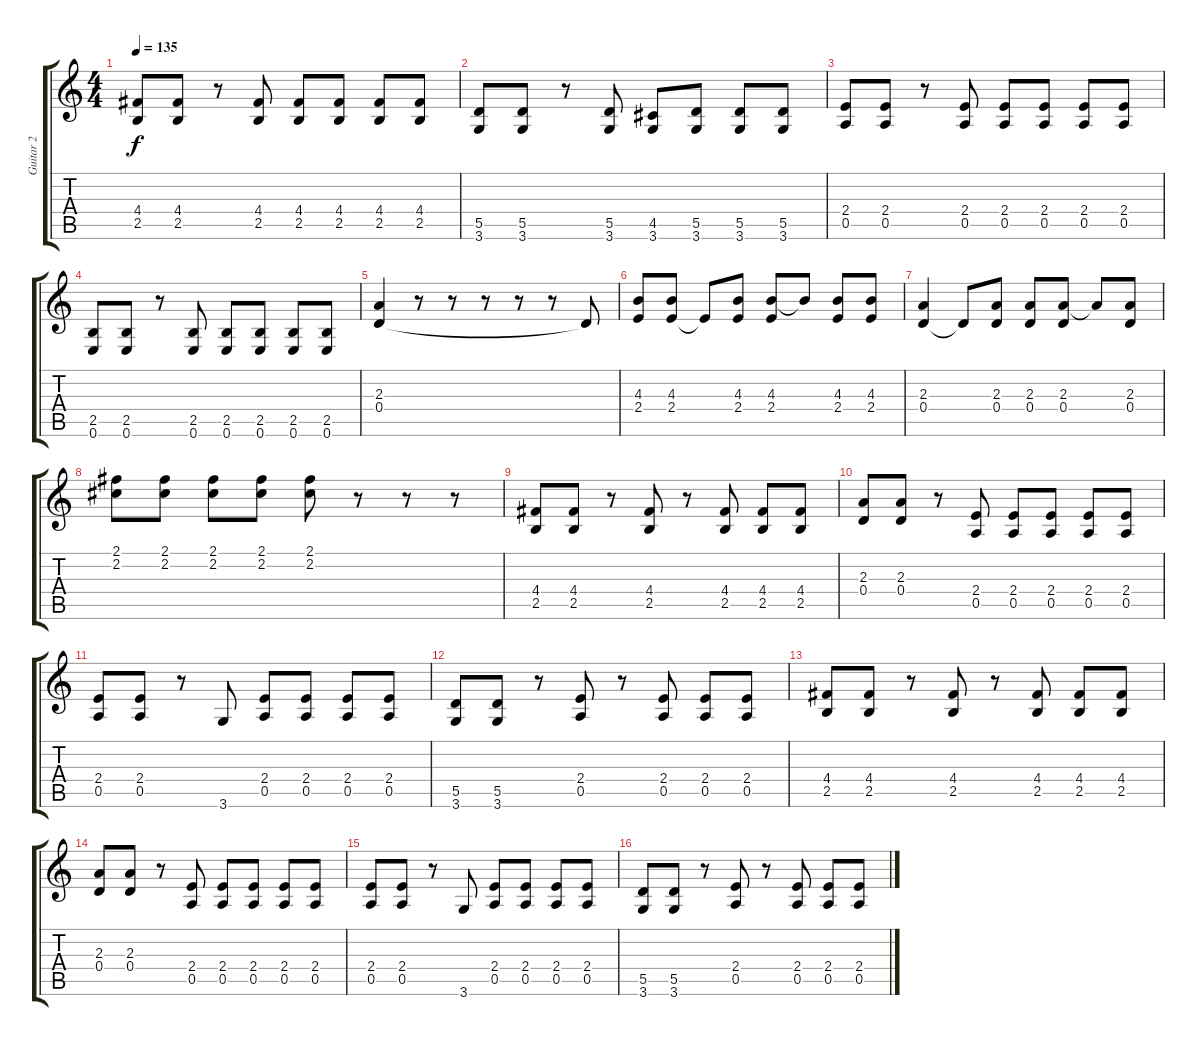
\track ("Guitar 2" "Guitar 2") {instrument electricguitarclean}
\staff {score tabs}
\tuning (E4 B3 G3 D3 A2 E2) {hide}
\ts (4 4)
\tempo 135
\clef g2
\ks c
(4.4 2.5).8{dy f} (4.4 2.5).8 r.8 (4.4 2.5).8 (4.4 2.5).8 (4.4 2.5).8 (4.4 2.5).8 (4.4 2.5).8 |
(5.5 3.6).8 (5.5 3.6).8 r.8 (5.5 3.6).8 (4.5 3.6).8 (5.5 3.6).8 (5.5 3.6).8 (5.5 3.6).8 |
(2.4 0.5).8 (2.4 0.5).8 r.8 (2.4 0.5).8 (2.4 0.5).8 (2.4 0.5).8 (2.4 0.5).8 (2.4 0.5).8 |
(2.5 0.6).8 (2.5 0.6).8 r.8 (2.5 0.6).8 (2.5 0.6).8 (2.5 0.6).8 (2.5 0.6).8 (2.5 0.6).8 |
(2.3 0.4).4 r.8 r.8 r.8 r.8 r.8 0.4{t}.8 |
(4.3 2.4).8 (4.3 2.4).8 2.4{t}.8 (4.3 2.4).8 (4.3 2.4).8 4.3{t}.8 (4.3 2.4).8 (4.3 2.4).8 |
(2.3 0.4).4 0.4{t}.8 (2.3 0.4).8 (2.3 0.4).8 (2.3 0.4).8 2.3{t}.8 (2.3 0.4).8 |
(2.1 2.2).8 (2.1 2.2).8 (2.1 2.2).8 (2.1 2.2).8 (2.1 2.2).8 r.8 r.8 r.8 |
(4.4 2.5).8 (4.4 2.5).8 r.8 (4.4 2.5).8 r.8 (4.4 2.5).8 (4.4 2.5).8 (4.4 2.5).8 |
(2.3 0.4).8 (2.3 0.4).8 r.8 (2.4 0.5).8 (2.4 0.5).8 (2.4 0.5).8 (2.4 0.5).8 (2.4 0.5).8 |
(2.4 0.5).8 (2.4 0.5).8 r.8 3.6.8 (2.4 0.5).8 (2.4 0.5).8 (2.4 0.5).8 (2.4 0.5).8 |
(5.5 3.6).8 (5.5 3.6).8 r.8 (2.4 0.5).8 r.8 (2.4 0.5).8 (2.4 0.5).8 (2.4 0.5).8 |
(4.4 2.5).8 (4.4 2.5).8 r.8 (4.4 2.5).8 r.8 (4.4 2.5).8 (4.4 2.5).8 (4.4 2.5).8 |
(2.3 0.4).8 (2.3 0.4).8 r.8 (2.4 0.5).8 (2.4 0.5).8 (2.4 0.5).8 (2.4 0.5).8 (2.4 0.5).8 |
(2.4 0.5).8 (2.4 0.5).8 r.8 3.6.8 (2.4 0.5).8 (2.4 0.5).8 (2.4 0.5).8 (2.4 0.5).8 |
(5.5 3.6).8 (5.5 3.6).8 r.8 (2.4 0.5).8 r.8 (2.4 0.5).8 (2.4 0.5).8 (2.4 0.5).8
